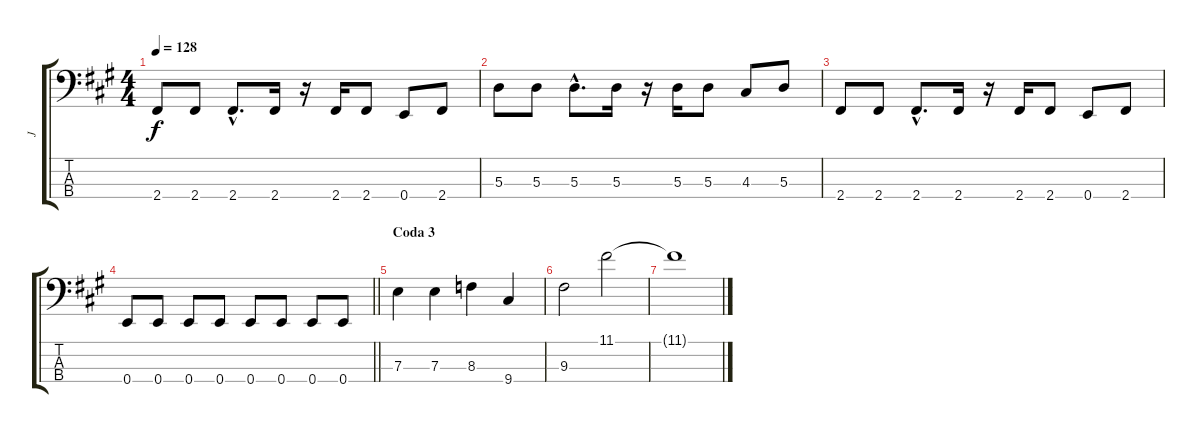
\track ("J" "J") {instrument electricbasspick}
\staff {score tabs}
\tuning (G2 D2 A1 E1) {hide}
\ts (4 4)
\tempo 128
\clef f4
\ks a
2.4.8{dy f} 2.4.8 2.4{hac}.8{d} 2.4.16 r.16 2.4.16 2.4.8 0.4.8 2.4.8 |
5.3.8 5.3.8 5.3{hac}.8{d} 5.3.16 r.16 5.3.16 5.3.8 4.3.8 5.3.8 |
2.4.8 2.4.8 2.4{hac}.8{d} 2.4.16 r.16 2.4.16 2.4.8 0.4.8 2.4.8 |
\barLineRight lightlight
0.4.8 0.4.8 0.4.8 0.4.8 0.4.8 0.4.8 0.4.8 0.4.8 |
\section ("" "Coda 3")
7.3.4 7.3.4 8.3.4 9.4.4 |
9.3.2 11.1.2 |
11.1{t}.1
